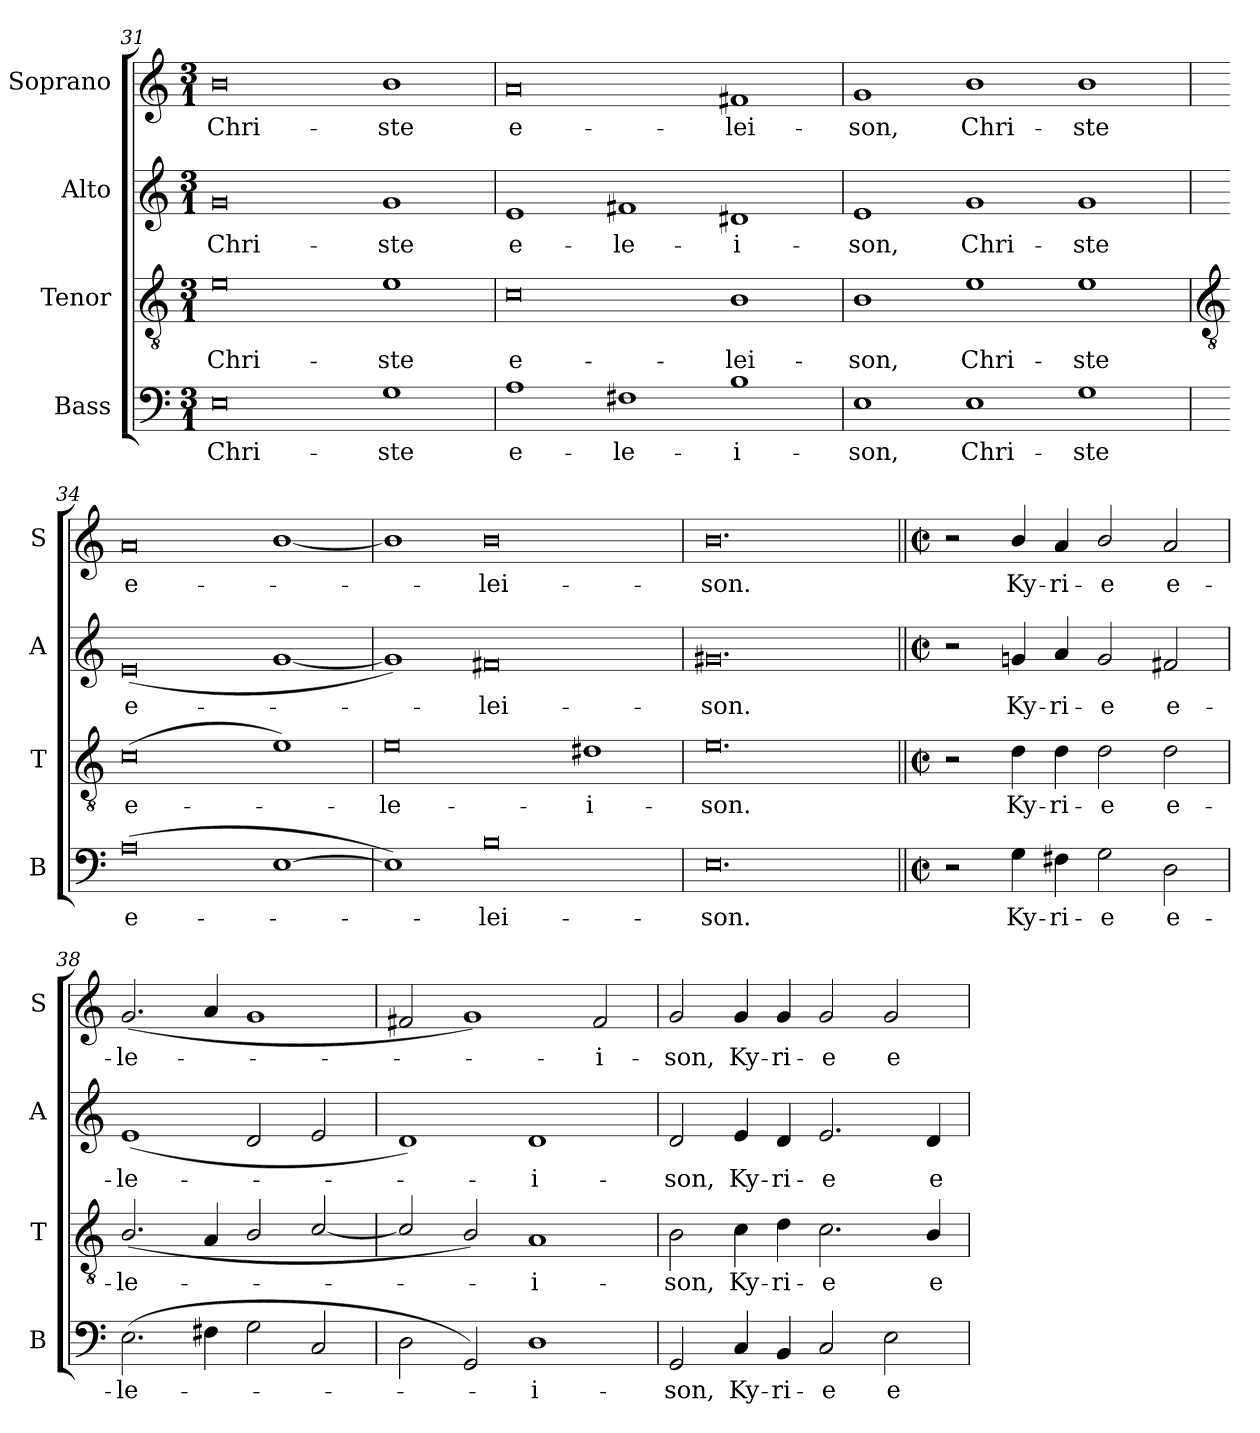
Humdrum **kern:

**kern	**text	**kern	**text	**kern	**text	**kern	**text
*part4	*part4	*part3	*part3	*part2	*part2	*part1	*part1
*staff4	*staff4	*staff3	*staff3	*staff2	*staff2	*staff1	*staff1
*I"Bass	*	*I"Tenor	*	*I"Alto	*	*I"Soprano	*
*I'B	*	*I'T	*	*I'A	*	*I'S	*
*clefF4	*	*clefGv2	*	*clefG2	*	*clefG2	*
*k[]	*	*k[]	*	*k[]	*	*k[]	*
*C:	*	*C:	*	*C:	*	*C:	*
*M3/1	*	*M3/1	*	*M3/1	*	*M3/1	*
=31	=31	=31	=31	=31	=31	=31	=31
!	!LO:LY:b	!	!LO:LY:b	!	!LO:LY:b	!	!LO:LY:b
0E	Chri-	0e	Chri-	0g	Chri-	0b	Chri-
!	!LO:LY:b	!	!LO:LY:b	!	!LO:LY:b	!	!LO:LY:b
1G	-ste	1e	-ste	1g	-ste	1b	-ste
=32	=32	=32	=32	=32	=32	=32	=32
!	!LO:LY:b	!	!LO:LY:b	!	!LO:LY:b	!	!LO:LY:b
1A	e-	0c	e-	1e	e-	0a	e-
!	!LO:LY:b	!	!	!	!LO:LY:b	!	!
1F#X	-le-	.	.	1f#X	-le-	.	.
!	!LO:LY:b	!	!LO:LY:b	!	!LO:LY:b	!	!LO:LY:b
1B	-i-	1B	-lei-	1d#X	-i-	1f#X	-lei-
=33	=33	=33	=33	=33	=33	=33	=33
!	!LO:LY:b	!	!LO:LY:b	!	!LO:LY:b	!	!LO:LY:b
1E	-son,	1B	-son,	1e	-son,	1g	-son,
!	!LO:LY:b	!	!LO:LY:b	!	!LO:LY:b	!	!LO:LY:b
1E	Chri-	1e	Chri-	1g	Chri-	1b	Chri-
!	!LO:LY:b	!	!LO:LY:b	!	!LO:LY:b	!	!LO:LY:b
1G	-ste	1e	-ste	1g	-ste	1b	-ste
!!LO:LB:g=z
=34	=34	=34	=34	=34	=34	=34	=34
*	*	*clefGv2	*	*	*	*	*
!	!LO:LY:b	!	!LO:LY:b	!	!LO:LY:b	!	!LO:LY:b
(>0A	e-	(>0c	e-	(<0e	e-	0a	e-
[1E	.	1e)	.	[1g	.	[1b/	.
=35	=35	=35	=35	=35	=35	=35	=35
!	!	!	!LO:LY:b	!	!	!	!
1E])	.	0e	le-	1g])	.	1b]	.
!	!LO:LY:b	!	!	!	!LO:LY:b	!	!LO:LY:b
0B	lei-	.	.	0f#X	lei-	0b	lei-
!	!	!	!LO:LY:b	!	!	!	!
.	.	1d#X	-i-	.	.	.	.
=36	=36	=36	=36	=36	=36	=36	=36
!	!LO:LY:b	!	!LO:LY:b	!	!LO:LY:b	!	!LO:LY:b
0.E	-son.	0.e	-son.	0.g#X	-son.	0.b	-son.
=37||	=37||	=37||	=37||	=37||	=37||	=37||	=37||
*M4/2	*	*M4/2	*	*M4/2	*	*M4/2	*
*met(c|)	*	*met(c|)	*	*met(c|)	*	*met(c|)	*
2r	.	2r	.	2r	.	2r	.
!	!LO:LY:b	!	!LO:LY:b	!	!LO:LY:b	!	!LO:LY:b
4G	Ky-	4d	Ky-	4gn	Ky-	4b/	Ky-
!	!LO:LY:b	!	!LO:LY:b	!	!LO:LY:b	!	!LO:LY:b
4F#X	-ri-	4d	-ri-	4a	-ri-	4a	-ri-
!	!LO:LY:b	!	!LO:LY:b	!	!LO:LY:b	!	!LO:LY:b
2G	-e	2d	-e	2g	-e	2b/	-e
!	!LO:LY:b	!	!LO:LY:b	!	!LO:LY:b	!	!LO:LY:b
2D	e-	2d	e-	2f#X	e-	2a	e-
=38	=38	=38	=38	=38	=38	=38	=38
!	!LO:LY:b	!	!LO:LY:b	!	!LO:LY:b	!	!LO:LY:b
(>2.E	-le-	(<2.B/	-le-	(<1e	-le-	(<2.g	-le-
4F#X	.	4A	.	.	.	4a	.
2G	.	2B/	.	2d	.	1g	.
2C/	.	[2c/	.	2e	.	.	.
=39	=39	=39	=39	=39	=39	=39	=39
2D\	.	2c/]	.	1d)	.	2f#X	.
2GG)	.	2B/)	.	.	.	1g)	.
!	!LO:LY:b	!	!LO:LY:b	!	!LO:LY:b	!	!
1D	i-	1A	i-	1d	i-	.	.
!	!	!	!	!	!	!	!LO:LY:b
.	.	.	.	.	.	2f#	i-
=40	=40	=40	=40	=40	=40	=40	=40
!	!LO:LY:b	!	!LO:LY:b	!	!LO:LY:b	!	!LO:LY:b
2GG	-son,	2B	-son,	2d	-son,	2g	-son,
!	!LO:LY:b	!	!LO:LY:b	!	!LO:LY:b	!	!LO:LY:b
4C	Ky-	4c	Ky-	4e	Ky-	4g	Ky-
!	!LO:LY:b	!	!LO:LY:b	!	!LO:LY:b	!	!LO:LY:b
4BB	-ri-	4d	-ri-	4d	-ri-	4g	-ri-
!	!LO:LY:b	!	!LO:LY:b	!	!LO:LY:b	!	!LO:LY:b
2C	-e	2.c	-e	2.e	-e	2g	-e
!	!LO:LY:b	!	!	!	!	!	!LO:LY:b
2E	e-	.	.	.	.	2g	e-
!	!	!	!LO:LY:b	!	!LO:LY:b	!	!
.	.	4B/	e-	4d	e-	.	.
=	=	=	=	=	=	=	=
*-	*-	*-	*-	*-	*-	*-	*-
